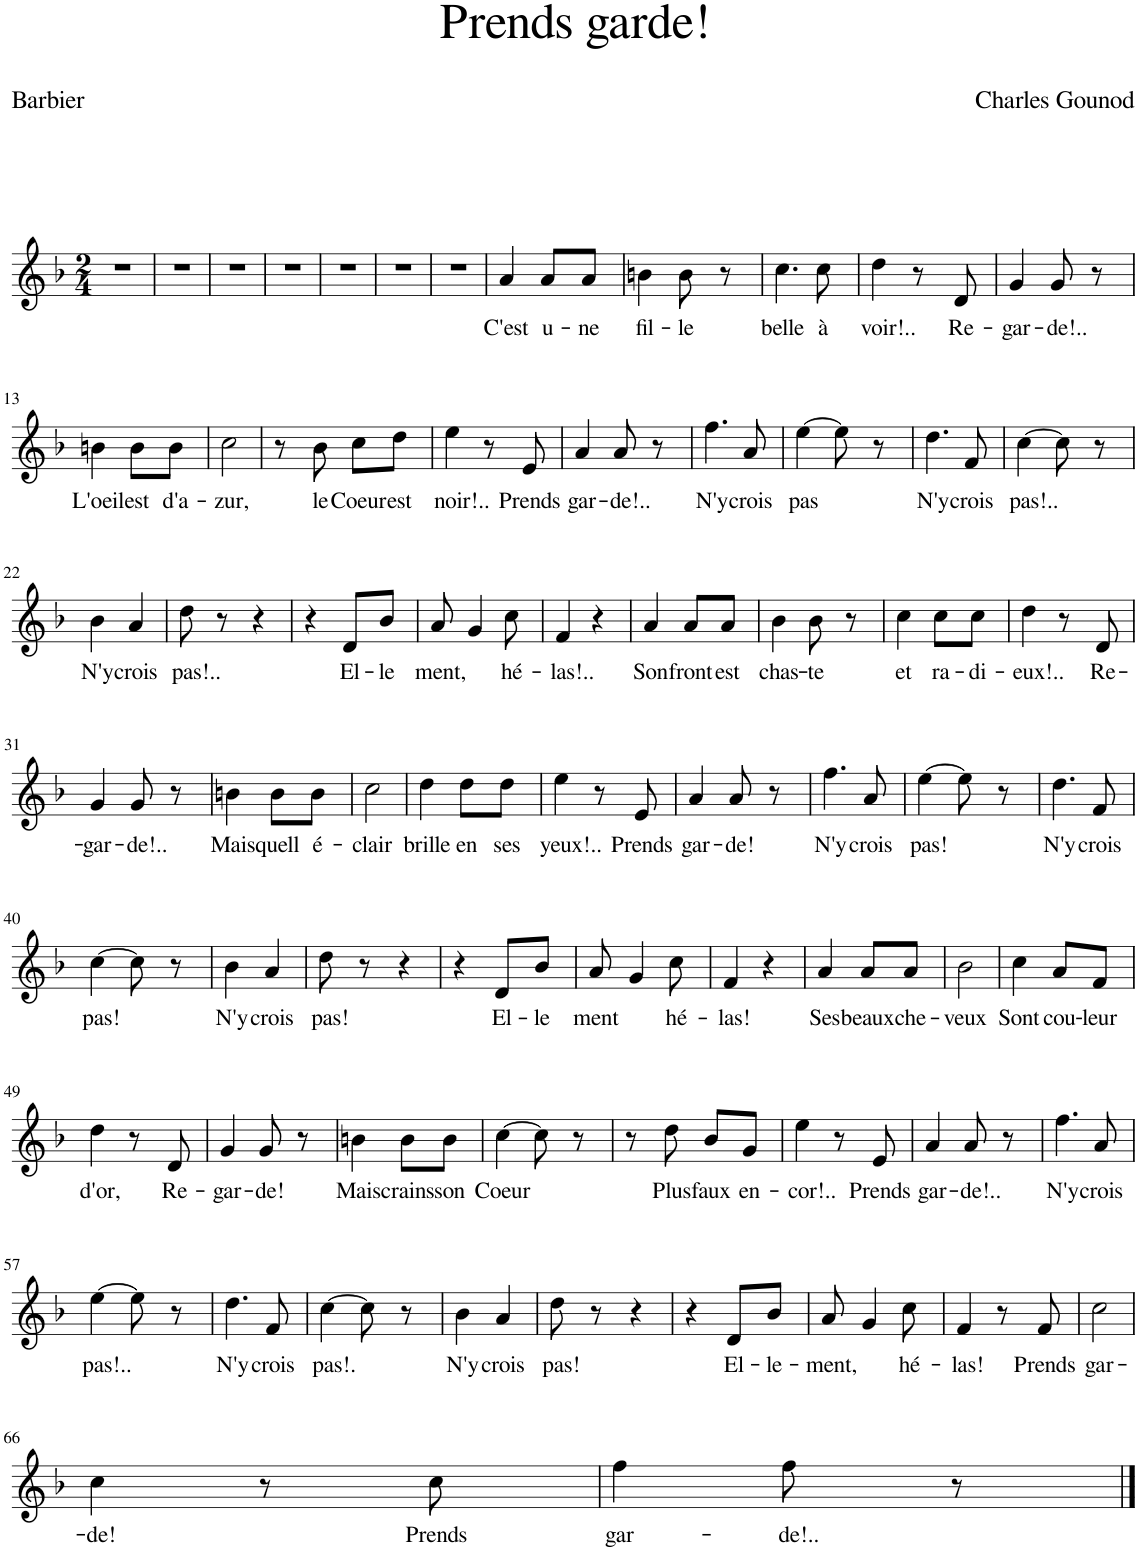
**kern	**text
*part1	*part1
*staff1	*staff1
*I"Piano	*
*I'Pno	*
*clefG2	*
*k[b-]	*
*M2/4	*
=1	=1
2r	.
=2	=2
2r	.
=3	=3
2r	.
=4	=4
2r	.
=5	=5
2r	.
=6	=6
2r	.
=7	=7
2r	.
=8	=8
!	!LO:LY:b
4a/	C'est
!	!LO:LY:b
8a/L	u-
!	!LO:LY:b
8a/J	-ne
=9	=9
!	!LO:LY:b
4bn\	fil-
!	!LO:LY:b
8b\	-le
8r	.
=10	=10
!	!LO:LY:b
4.cc\	belle
!	!LO:LY:b
8cc\	à
=11	=11
!	!LO:LY:b
4dd\	voir!..
8r	.
!	!LO:LY:b
8d/	Re-
=12	=12
!	!LO:LY:b
4g/	-gar-
!	!LO:LY:b
8g/	-de!..
8r	.
!!LO:LB:g=z
=13	=13
!	!LO:LY:b
4bn\	L'oeil
!	!LO:LY:b
8b\L	est
!	!LO:LY:b
8b\J	d'a-
=14	=14
!	!LO:LY:b
2cc\	-zur,
=15	=15
8r	.
!	!LO:LY:b
8b-\	le
!	!LO:LY:b
8cc\L	Coeur
!	!LO:LY:b
8dd\J	est
=16	=16
!	!LO:LY:b
4ee\	noir!..
8r	.
!	!LO:LY:b
8e/	Prends
=17	=17
!	!LO:LY:b
4a/	gar-
!	!LO:LY:b
8a/	-de!..
8r	.
=18	=18
!	!LO:LY:b
4.ff\	N'y
!	!LO:LY:b
8a/	crois
=19	=19
!	!LO:LY:b
[4ee\	pas
8ee\]	.
8r	.
=20	=20
!	!LO:LY:b
4.dd\	N'y
!	!LO:LY:b
8f/	crois
=21	=21
!	!LO:LY:b
[4cc\	pas!..
8cc\]	.
8r	.
!!LO:LB:g=z
=22	=22
!	!LO:LY:b
4b-\	N'y
!	!LO:LY:b
4a/	crois
=23	=23
!	!LO:LY:b
8dd\	pas!..
8r	.
4r	.
=24	=24
4r	.
!	!LO:LY:b
8d/L	El-
!	!LO:LY:b
8b-/J	-le
=25	=25
!	!LO:LY:b
8a/	ment,
4g/	.
!	!LO:LY:b
8cc\	hé-
=26	=26
!	!LO:LY:b
4f/	-las!..
4r	.
=27	=27
!	!LO:LY:b
4a/	Son
!	!LO:LY:b
8a/L	front
!	!LO:LY:b
8a/J	est
=28	=28
!	!LO:LY:b
4b-\	chas-
!	!LO:LY:b
8b-\	-te
8r	.
=29	=29
!	!LO:LY:b
4cc\	et
!	!LO:LY:b
8cc\L	ra-
!	!LO:LY:b
8cc\J	-di-
=30	=30
!	!LO:LY:b
4dd\	-eux!..
8r	.
!	!LO:LY:b
8d/	Re-
!!LO:LB:g=z
=31	=31
!	!LO:LY:b
4g/	-gar-
!	!LO:LY:b
8g/	-de!..
8r	.
=32	=32
!	!LO:LY:b
4bn\	Mais
!	!LO:LY:b
8b\L	quell
!	!LO:LY:b
8b\J	é-
=33	=33
!	!LO:LY:b
2cc\	-clair
=34	=34
!	!LO:LY:b
4dd\	brille
!	!LO:LY:b
8dd\L	en
!	!LO:LY:b
8dd\J	ses
=35	=35
!	!LO:LY:b
4ee\	yeux!..
8r	.
!	!LO:LY:b
8e/	Prends
=36	=36
!	!LO:LY:b
4a/	gar-
!	!LO:LY:b
8a/	-de!
8r	.
=37	=37
!	!LO:LY:b
4.ff\	N'y
!	!LO:LY:b
8a/	crois
=38	=38
!	!LO:LY:b
[4ee\	pas!
8ee\]	.
8r	.
=39	=39
!	!LO:LY:b
4.dd\	N'y
!	!LO:LY:b
8f/	crois
!!LO:LB:g=z
=40	=40
!	!LO:LY:b
[4cc\	pas!
8cc\]	.
8r	.
=41	=41
!	!LO:LY:b
4b-\	N'y
!	!LO:LY:b
4a/	crois
=42	=42
!	!LO:LY:b
8dd\	pas!
8r	.
4r	.
=43	=43
4r	.
!	!LO:LY:b
8d/L	El-
!	!LO:LY:b
8b-/J	-le
=44	=44
!	!LO:LY:b
8a/	ment
4g/	.
!	!LO:LY:b
8cc\	hé-
=45	=45
!	!LO:LY:b
4f/	-las!
4r	.
=46	=46
!	!LO:LY:b
4a/	Ses
!	!LO:LY:b
8a/L	beaux
!	!LO:LY:b
8a/J	che-
=47	=47
!	!LO:LY:b
2b-\	-veux
=48	=48
!	!LO:LY:b
4cc\	Sont
!	!LO:LY:b
8a/L	cou-
!	!LO:LY:b
8f/J	-leur
!!LO:LB:g=z
=49	=49
!	!LO:LY:b
4dd\	d'or,
8r	.
!	!LO:LY:b
8d/	Re-
=50	=50
!	!LO:LY:b
4g/	-gar-
!	!LO:LY:b
8g/	-de!
8r	.
=51	=51
!	!LO:LY:b
4bn\	Mais
!	!LO:LY:b
8b\L	crains
!	!LO:LY:b
8b\J	son
=52	=52
!	!LO:LY:b
[4cc\	Coeur
8cc\]	.
8r	.
=53	=53
8r	.
!	!LO:LY:b
8dd\	Plus
!	!LO:LY:b
8b-/L	faux
!	!LO:LY:b
8g/J	en-
=54	=54
!	!LO:LY:b
4ee\	-cor!..
8r	.
!	!LO:LY:b
8e/	Prends
=55	=55
!	!LO:LY:b
4a/	gar-
!	!LO:LY:b
8a/	-de!..
8r	.
=56	=56
!	!LO:LY:b
4.ff\	N'y
!	!LO:LY:b
8a/	crois
!!LO:LB:g=z
=57	=57
!	!LO:LY:b
[4ee\	pas!..
8ee\]	.
8r	.
=58	=58
!	!LO:LY:b
4.dd\	N'y
!	!LO:LY:b
8f/	crois
=59	=59
!	!LO:LY:b
[4cc\	pas!.
8cc\]	.
8r	.
=60	=60
!	!LO:LY:b
4b-\	N'y
!	!LO:LY:b
4a/	crois
=61	=61
!	!LO:LY:b
8dd\	pas!
8r	.
4r	.
=62	=62
4r	.
!	!LO:LY:b
8d/L	El-
!	!LO:LY:b
8b-/J	-le-
=63	=63
!	!LO:LY:b
8a/	ment,
4g/	.
!	!LO:LY:b
8cc\	hé-
=64	=64
!	!LO:LY:b
4f/	-las!
8r	.
!	!LO:LY:b
8f/	Prends
=65	=65
!	!LO:LY:b
2cc\	gar-
!!LO:LB:g=z
=66	=66
!	!LO:LY:b
4cc\	-de!
8r	.
!	!LO:LY:b
8cc\	Prends
=67	=67
!	!LO:LY:b
4ff\	gar-
!	!LO:LY:b
8ff\	-de!..
8r	.
==	==
*-	*-
